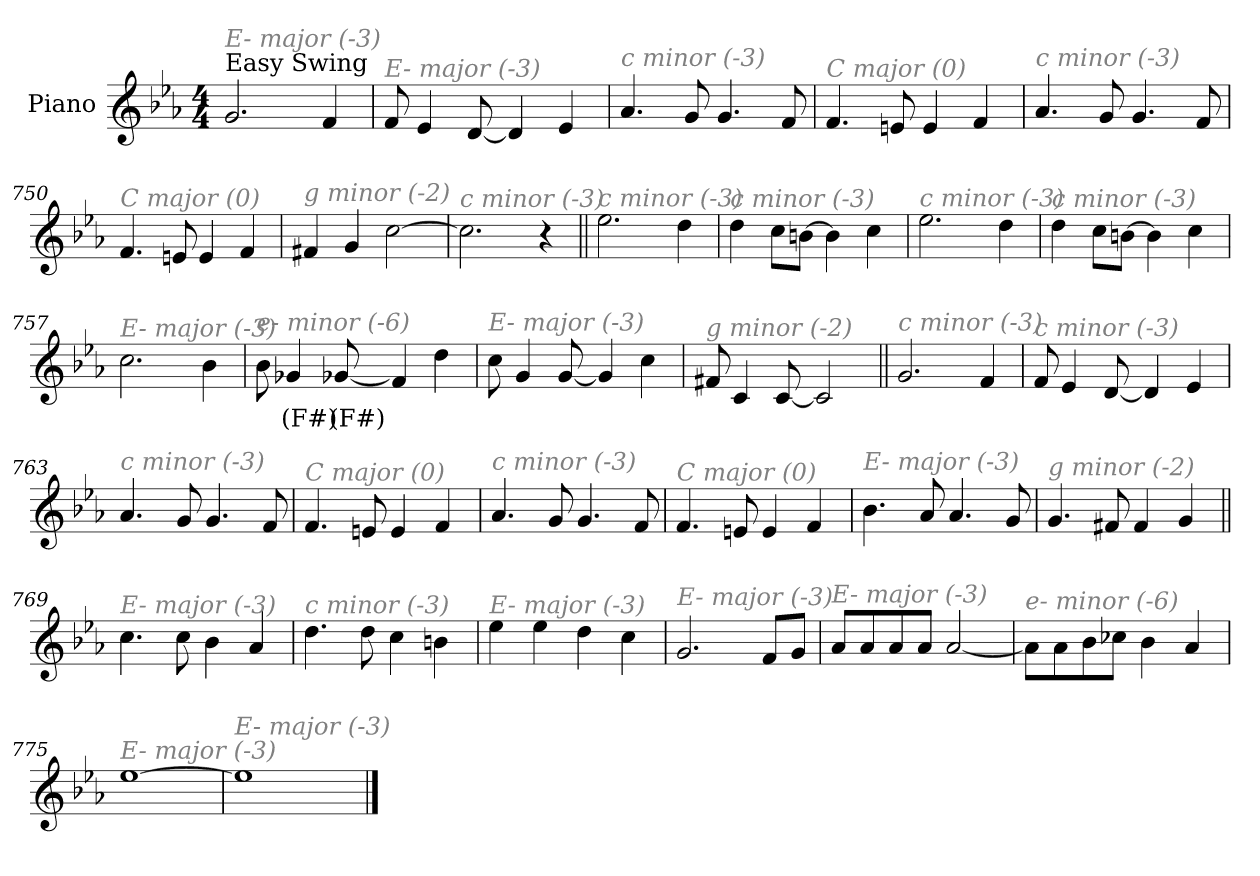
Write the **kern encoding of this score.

**kern	**text
*part1	*part1
*staff1	*staff1
*I"Piano	*
*I'Pno.	*
*clefG2	*
*k[b-e-a-]	*
*M4/4	*
*MM80	*
=1	=1
!LO:TX:a:t=Easy Swing	!
!LO:TX:i:color=#808080:t=E- major (-3)	!
2.g/	.
4f/	.
=746	=746
!LO:TX:i:color=#808080:t=E- major (-3)	!
8f/	.
4e-/	.
[8d/	.
4d/]	.
4e-/	.
=747	=747
!LO:TX:i:color=#808080:t=c minor (-3)	!
4.a-/	.
8g/	.
4.g/	.
8f/	.
=748	=748
!LO:TX:i:color=#808080:t=C major (0)	!
4.f/	.
8en/	.
4e/	.
4f/	.
!!LO:LB:g=z
=749	=749
!LO:TX:i:color=#808080:t=c minor (-3)	!
4.a-/	.
8g/	.
4.g/	.
8f/	.
=750	=750
!LO:TX:i:color=#808080:t=C major (0)	!
4.f/	.
8en/	.
4e/	.
4f/	.
=751	=751
!LO:TX:i:color=#808080:t=g minor (-2)	!
4f#X/	.
4g/	.
[2cc\	.
=752	=752
!LO:TX:i:color=#808080:t=c minor (-3)	!
2.cc\]	.
4r	.
!!LO:LB:g=z
=753||	=753||
!LO:TX:i:color=#808080:t=c minor (-3)	!
2.ee-\	.
4dd\	.
=754	=754
!LO:TX:i:color=#808080:t=c minor (-3)	!
4dd\	.
8cc\L	.
[8bn\J	.
4b\]	.
4cc\	.
=755	=755
!LO:TX:i:color=#808080:t=c minor (-3)	!
2.ee-\	.
4dd\	.
=756	=756
!LO:TX:i:color=#808080:t=c minor (-3)	!
4dd\	.
8cc\L	.
[8bn\J	.
4b\]	.
4cc\	.
!!LO:LB:g=z
=757	=757
!LO:TX:i:color=#808080:t=E- major (-3)	!
2.cc\	.
4b-\	.
=758	=758
!LO:TX:i:color=#808080:t=e- minor (-6)	!
8b-\	.
4g-Xi/	(F#)
[8g-Xi/	(F#)
4f#/]	.
4dd\	.
=759	=759
!LO:TX:i:color=#808080:t=E- major (-3)	!
8cc\	.
4g/	.
[8g/	.
4g/]	.
4cc\	.
=760	=760
!LO:TX:i:color=#808080:t=g minor (-2)	!
8f#X/	.
4c/	.
[8c/	.
2c/]	.
!!LO:LB:g=z
=761||	=761||
!LO:TX:i:color=#808080:t=c minor (-3)	!
2.g/	.
4f/	.
=762	=762
!LO:TX:i:color=#808080:t=c minor (-3)	!
8f/	.
4e-/	.
[8d/	.
4d/]	.
4e-/	.
=763	=763
!LO:TX:i:color=#808080:t=c minor (-3)	!
4.a-/	.
8g/	.
4.g/	.
8f/	.
=764	=764
!LO:TX:i:color=#808080:t=C major (0)	!
4.f/	.
8en/	.
4e/	.
4f/	.
!!LO:LB:g=z
=765	=765
!LO:TX:i:color=#808080:t=c minor (-3)	!
4.a-/	.
8g/	.
4.g/	.
8f/	.
=766	=766
!LO:TX:i:color=#808080:t=C major (0)	!
4.f/	.
8en/	.
4e/	.
4f/	.
=767	=767
!LO:TX:i:color=#808080:t=E- major (-3)	!
4.b-\	.
8a-/	.
4.a-/	.
8g/	.
=768	=768
!LO:TX:i:color=#808080:t=g minor (-2)	!
4.g/	.
8f#X/	.
4f#/	.
4g/	.
!!LO:LB:g=z
=769||	=769||
!LO:TX:i:color=#808080:t=E- major (-3)	!
4.cc\	.
8cc\	.
4b-\	.
4a-/	.
=770	=770
!LO:TX:i:color=#808080:t=c minor (-3)	!
4.dd\	.
8dd\	.
4cc\	.
4bn\	.
=771	=771
!LO:TX:i:color=#808080:t=E- major (-3)	!
4ee-\	.
4ee-\	.
4dd\	.
4cc\	.
=772	=772
!LO:TX:i:color=#808080:t=E- major (-3)	!
2.g/	.
8f/L	.
8g/J	.
!!LO:LB:g=z
=773	=773
!LO:TX:i:color=#808080:t=E- major (-3)	!
8a-/L	.
8a-/	.
8a-/	.
8a-/J	.
[2a-/	.
=774	=774
!LO:TX:i:color=#808080:t=e- minor (-6)	!
8a-\L]	.
8a-\	.
8b-\	.
8cc-X\J	.
4b-\	.
4a-/	.
=775	=775
!LO:TX:i:color=#808080:t=E- major (-3)	!
[1ee-	.
=776	=776
!LO:TX:i:color=#808080:t=E- major (-3)	!
1ee-]	.
==	==
*-	*-
